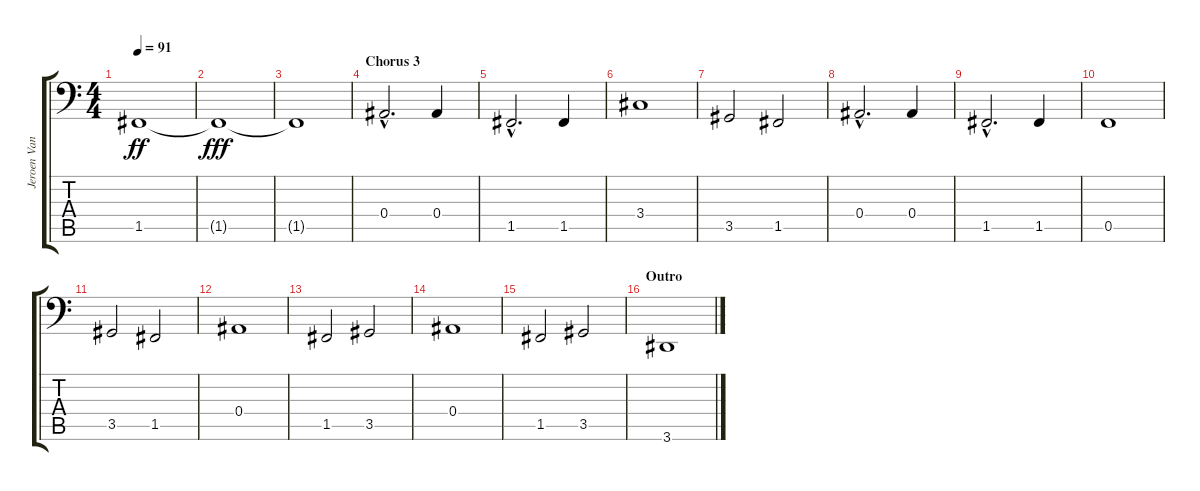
\track ("Jeroen Van Veen" "Jeroen Van") {instrument electricbassfinger}
\staff {score tabs}
\tuning (Db3 Ab2 Eb2 Bb1 F1 C1) {hide}
\ts (4 4)
\tempo 91
\clef f4
\ks c
1.5.1{dy ff} |
1.5{t}.1{dy fff} |
1.5{t}.1 |
\section ("" "Chorus 3")
0.4{hac}.2{d} 0.4.4 |
1.5{hac}.2{d} 1.5.4 |
3.4.1 |
3.5.2 1.5.2 |
0.4{hac}.2{d} 0.4.4 |
1.5{hac}.2{d} 1.5.4 |
0.5.1 |
3.5.2 1.5.2 |
0.4.1 |
1.5.2 3.5.2 |
0.4.1 |
1.5.2 3.5.2 |
\section ("" "Outro")
3.6.1
